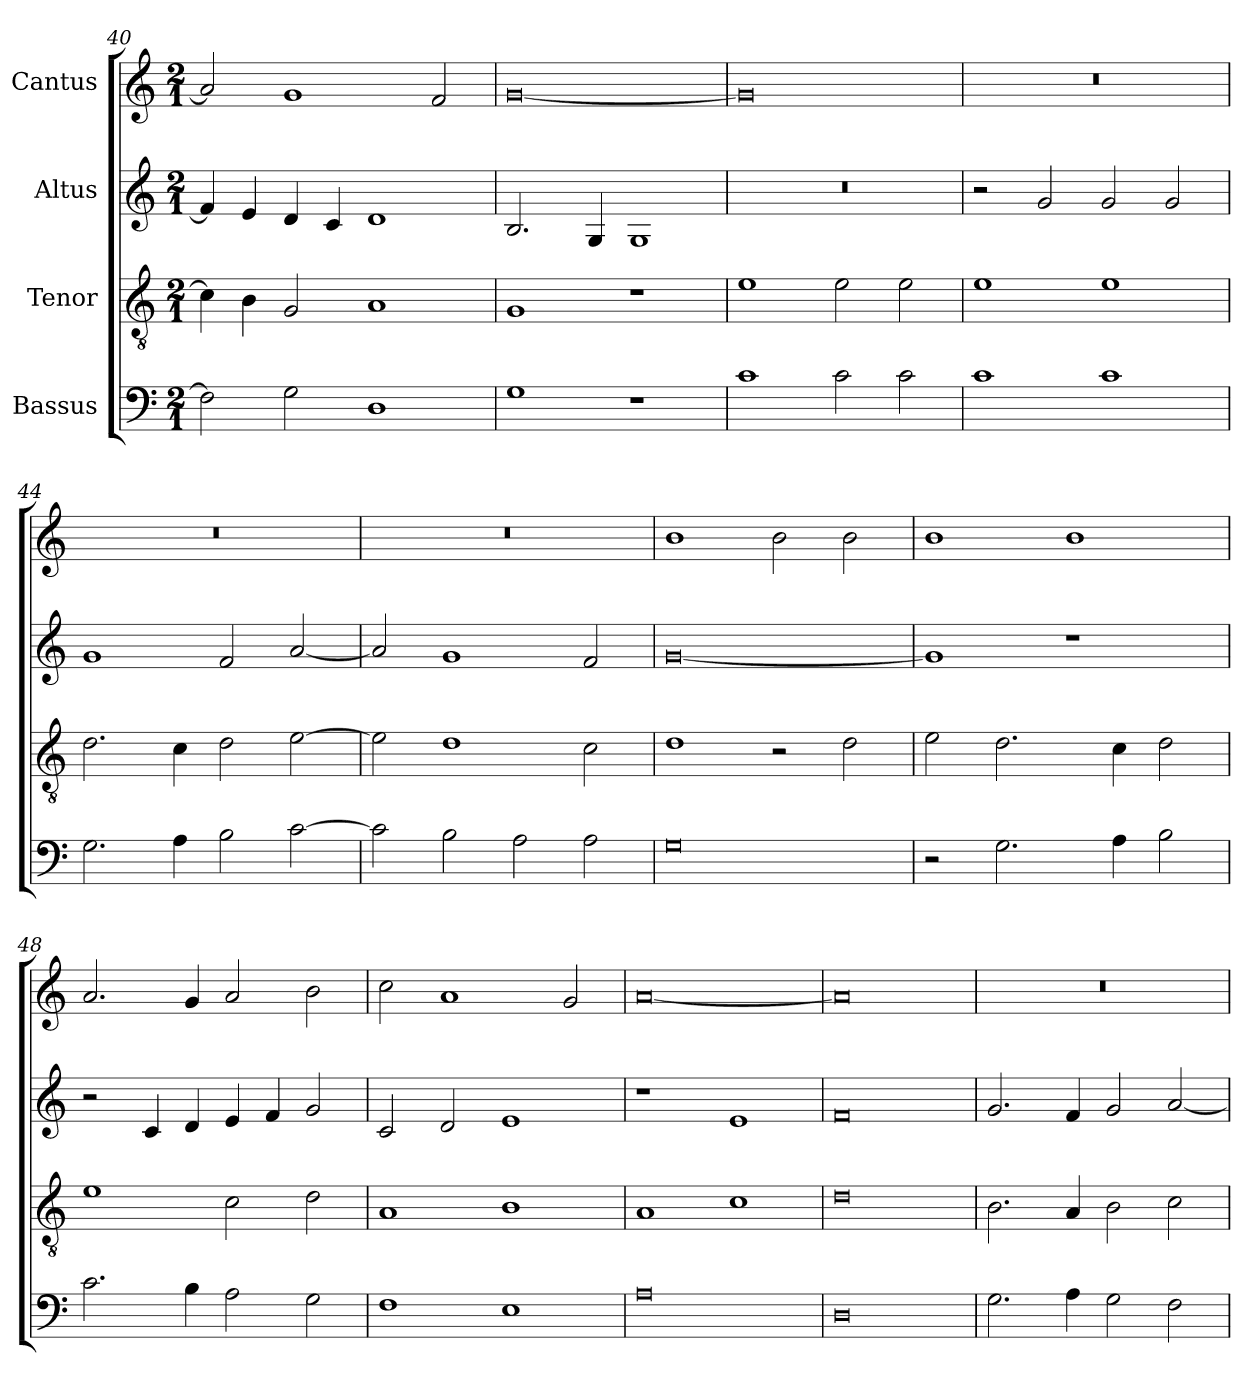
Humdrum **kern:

**kern	**kern	**kern	**kern
*part4	*part3	*part2	*part1
*staff4	*staff3	*staff2	*staff1
*I"Bassus	*I"Tenor	*I"Altus	*I"Cantus
*clefF4	*clefGv2	*clefG2	*clefG2
*	*ITrd7c12	*	*
*k[]	*k[]	*k[]	*k[]
*C:	*C:	*C:	*C:
*M2/1	*M2/1	*M2/1	*M2/1
=40	=40	=40	=40
2Fi\]	4Ci\]	4fi/]	2ai/]
.	4BBi\	4ei/	.
2Gi\	2GGi/	4di/	1gi
.	.	4ci/	.
1Di	1AAi	1di	.
.	.	.	2fi/
=41	=41	=41	=41
1Gi	1GGi	2.Bi/	[<0gi
.	.	4Gi/	.
1r	1r	1Gi	.
=42	=42	=42	=42
!	!	!LO:N:vis=1	!
1ci	1Ei	0r	0gi]
2ci\	2Ei\	.	.
2ci\	2Ei\	.	.
!!LO:LB:g=z
=43	=43	=43	=43
!	!	!	!LO:N:vis=1
1ci	1Ei	2r	0r
.	.	2gi/	.
1ci	1Ei	2gi/	.
.	.	2gi/	.
=44	=44	=44	=44
!	!	!	!LO:N:vis=1
2.Gi\	2.Di\	1gi	0r
4Ai\	4Ci\	.	.
2Bi\	2Di\	2fi/	.
[>2ci\	[>2Ei\	[<2ai/	.
=45	=45	=45	=45
!	!	!	!LO:N:vis=1
2ci\]	2Ei\]	2ai/]	0r
2Bi\	1Di	1gi	.
2Ai\	.	.	.
2Ai\	2Ci\	2fi/	.
=46	=46	=46	=46
0Gi	1Di	[<0gi	1bi
.	2r	.	2bi\
.	2Di\	.	2bi\
=47	=47	=47	=47
2r	2Ei\	1gi]	1bi
2.Gi\	2.Di\	.	.
.	.	1r	1bi
4Ai\	4Ci\	.	.
2Bi\	2Di\	.	.
!!LO:LB:g=z
=48	=48	=48	=48
2.ci\	1Ei	2r	2.ai/
.	.	4ci/	.
4Bi\	.	4di/	4gi/
2Ai\	2Ci\	4ei/	2ai/
.	.	4fi/	.
2Gi\	2Di\	2gi/	2bi\
=49	=49	=49	=49
1Fi	1AAi	2ci/	2cci\
.	.	2di/	1ai
1Ei	1BBi	1ei	.
.	.	.	2gi/
=50	=50	=50	=50
0Ai	1AAi	1r	[<0ai
.	1Ci	1ei	.
=51	=51	=51	=51
0Di	0Di	0fi	0ai]
=52	=52	=52	=52
!	!	!	!LO:N:vis=1
2.Gi\	2.BBi\	2.gi/	0r
4Ai\	4AAi/	4fi/	.
2Gi\	2BBi\	2gi/	.
2Fi\	2Ci\	[<2ai/	.
=	=	=	=
*-	*-	*-	*-
